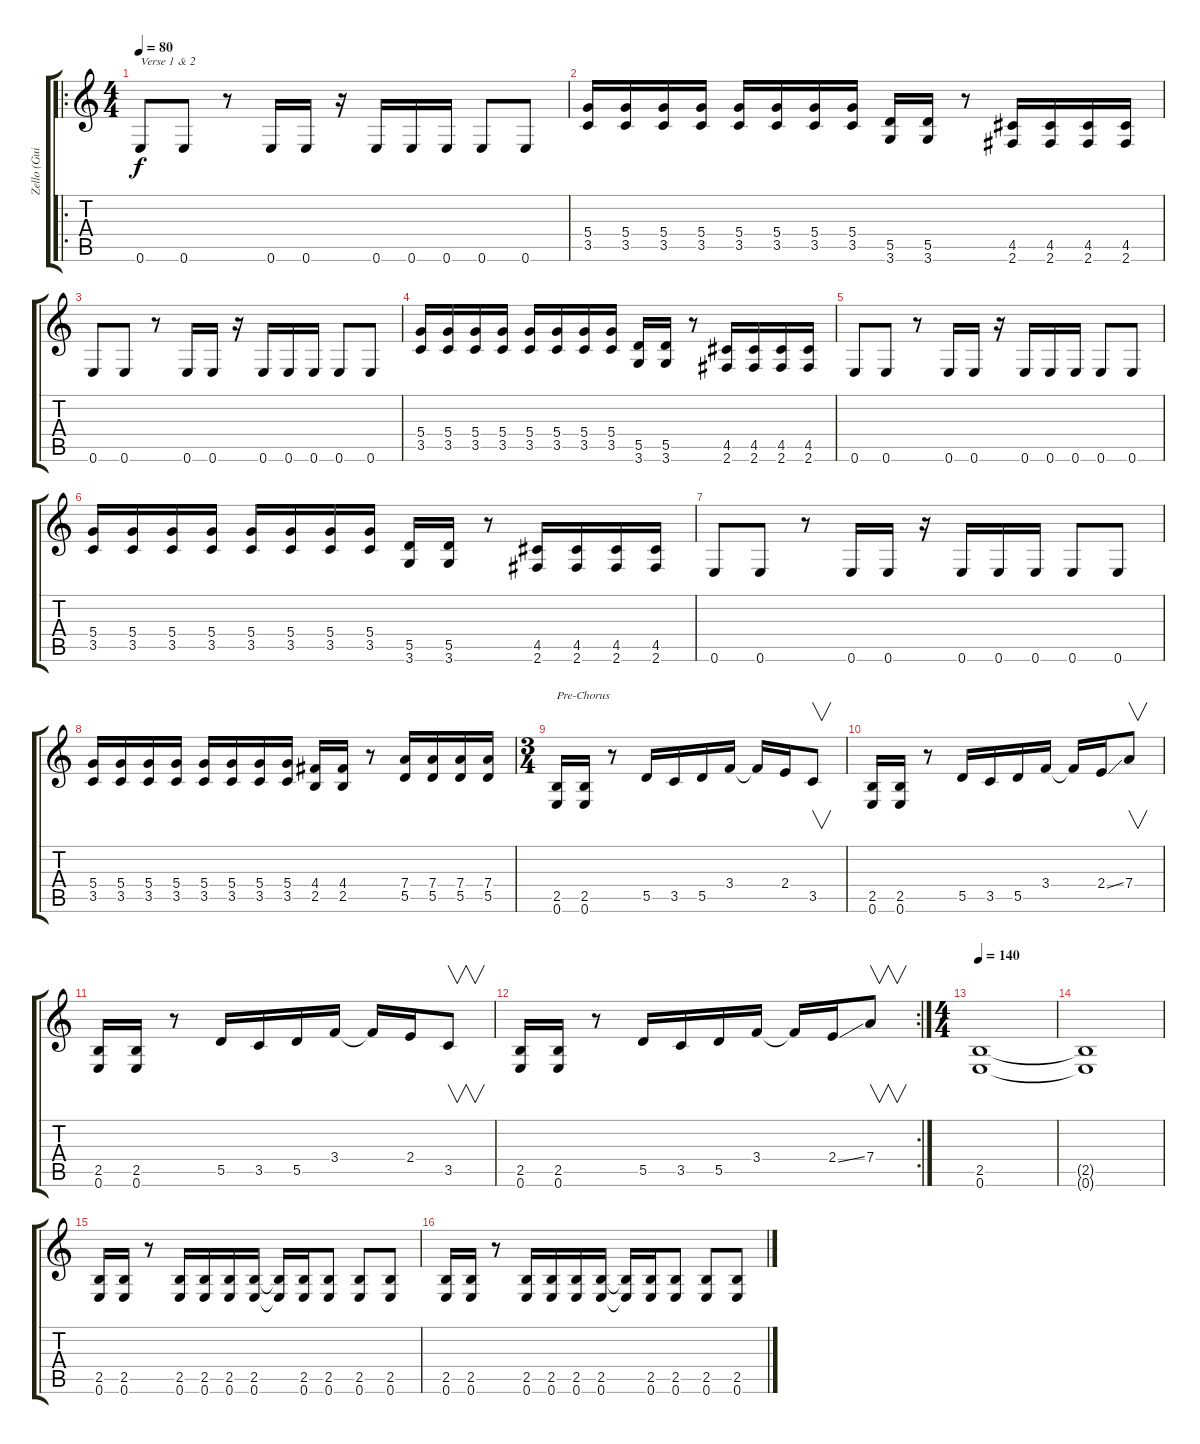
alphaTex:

\track ("Zello (Guitar 2)" "Zello (Gui") {instrument distortionguitar}
\staff {score tabs}
\tuning (E4 B3 G3 D3 A2 E2) {hide}
\ro
\ts (4 4)
\tempo 80
\clef g2
\ks c
0.6.8{txt "Verse 1 & 2" dy f} 0.6.8 r.8 0.6.16 0.6.16 r.16 0.6.16 0.6.16 0.6.16 0.6.8 0.6.8 |
(5.4 3.5).16 (5.4 3.5).16 (5.4 3.5).16 (5.4 3.5).16 (5.4 3.5).16 (5.4 3.5).16 (5.4 3.5).16 (5.4 3.5).16 (5.5 3.6).16 (5.5 3.6).16 r.8 (4.5 2.6).16 (4.5 2.6).16 (4.5 2.6).16 (4.5 2.6).16 |
0.6.8 0.6.8 r.8 0.6.16 0.6.16 r.16 0.6.16 0.6.16 0.6.16 0.6.8 0.6.8 |
(5.4 3.5).16 (5.4 3.5).16 (5.4 3.5).16 (5.4 3.5).16 (5.4 3.5).16 (5.4 3.5).16 (5.4 3.5).16 (5.4 3.5).16 (5.5 3.6).16 (5.5 3.6).16 r.8 (4.5 2.6).16 (4.5 2.6).16 (4.5 2.6).16 (4.5 2.6).16 |
0.6.8 0.6.8 r.8 0.6.16 0.6.16 r.16 0.6.16 0.6.16 0.6.16 0.6.8 0.6.8 |
(5.4 3.5).16 (5.4 3.5).16 (5.4 3.5).16 (5.4 3.5).16 (5.4 3.5).16 (5.4 3.5).16 (5.4 3.5).16 (5.4 3.5).16 (5.5 3.6).16 (5.5 3.6).16 r.8 (4.5 2.6).16 (4.5 2.6).16 (4.5 2.6).16 (4.5 2.6).16 |
0.6.8 0.6.8 r.8 0.6.16 0.6.16 r.16 0.6.16 0.6.16 0.6.16 0.6.8 0.6.8 |
(5.4 3.5).16 (5.4 3.5).16 (5.4 3.5).16 (5.4 3.5).16 (5.4 3.5).16 (5.4 3.5).16 (5.4 3.5).16 (5.4 3.5).16 (4.4 2.5).16 (4.4 2.5).16 r.8 (7.4 5.5).16 (7.4 5.5).16 (7.4 5.5).16 (7.4 5.5).16 |
\ts (3 4)
(2.5 0.6).16{txt "Pre-Chorus"} (2.5 0.6).16 r.8 5.5.16 3.5.16 5.5.16 3.4.16 3.4{t}.16 2.4.16 3.5.8{v} |
(2.5 0.6).16 (2.5 0.6).16 r.8 5.5.16 3.5.16 5.5.16 3.4.16 3.4{t}.16 2.4{ss}.16 7.4.8{v} |
(2.5 0.6).16 (2.5 0.6).16 r.8 5.5.16 3.5.16 5.5.16 3.4.16 3.4{t}.16 2.4.16 3.5.8{v} |
\rc 2
(2.5 0.6).16 (2.5 0.6).16 r.8 5.5.16 3.5.16 5.5.16 3.4.16 3.4{t}.16 2.4{ss}.16 7.4.8{v} |
\ts (4 4)
\tempo 140
(2.5 0.6).1 |
(2.5{t} 0.6{t}).1 |
(2.5 0.6).16 (2.5 0.6).16 r.8 (2.5 0.6).16 (2.5 0.6).16 (2.5 0.6).16 (2.5 0.6).16 (2.5{t} 0.6{t}).16 (2.5 0.6).16 (2.5 0.6).8 (2.5 0.6).8 (2.5 0.6).8 |
(2.5 0.6).16 (2.5 0.6).16 r.8 (2.5 0.6).16 (2.5 0.6).16 (2.5 0.6).16 (2.5 0.6).16 (2.5{t} 0.6{t}).16 (2.5 0.6).16 (2.5 0.6).8 (2.5 0.6).8 (2.5 0.6).8
